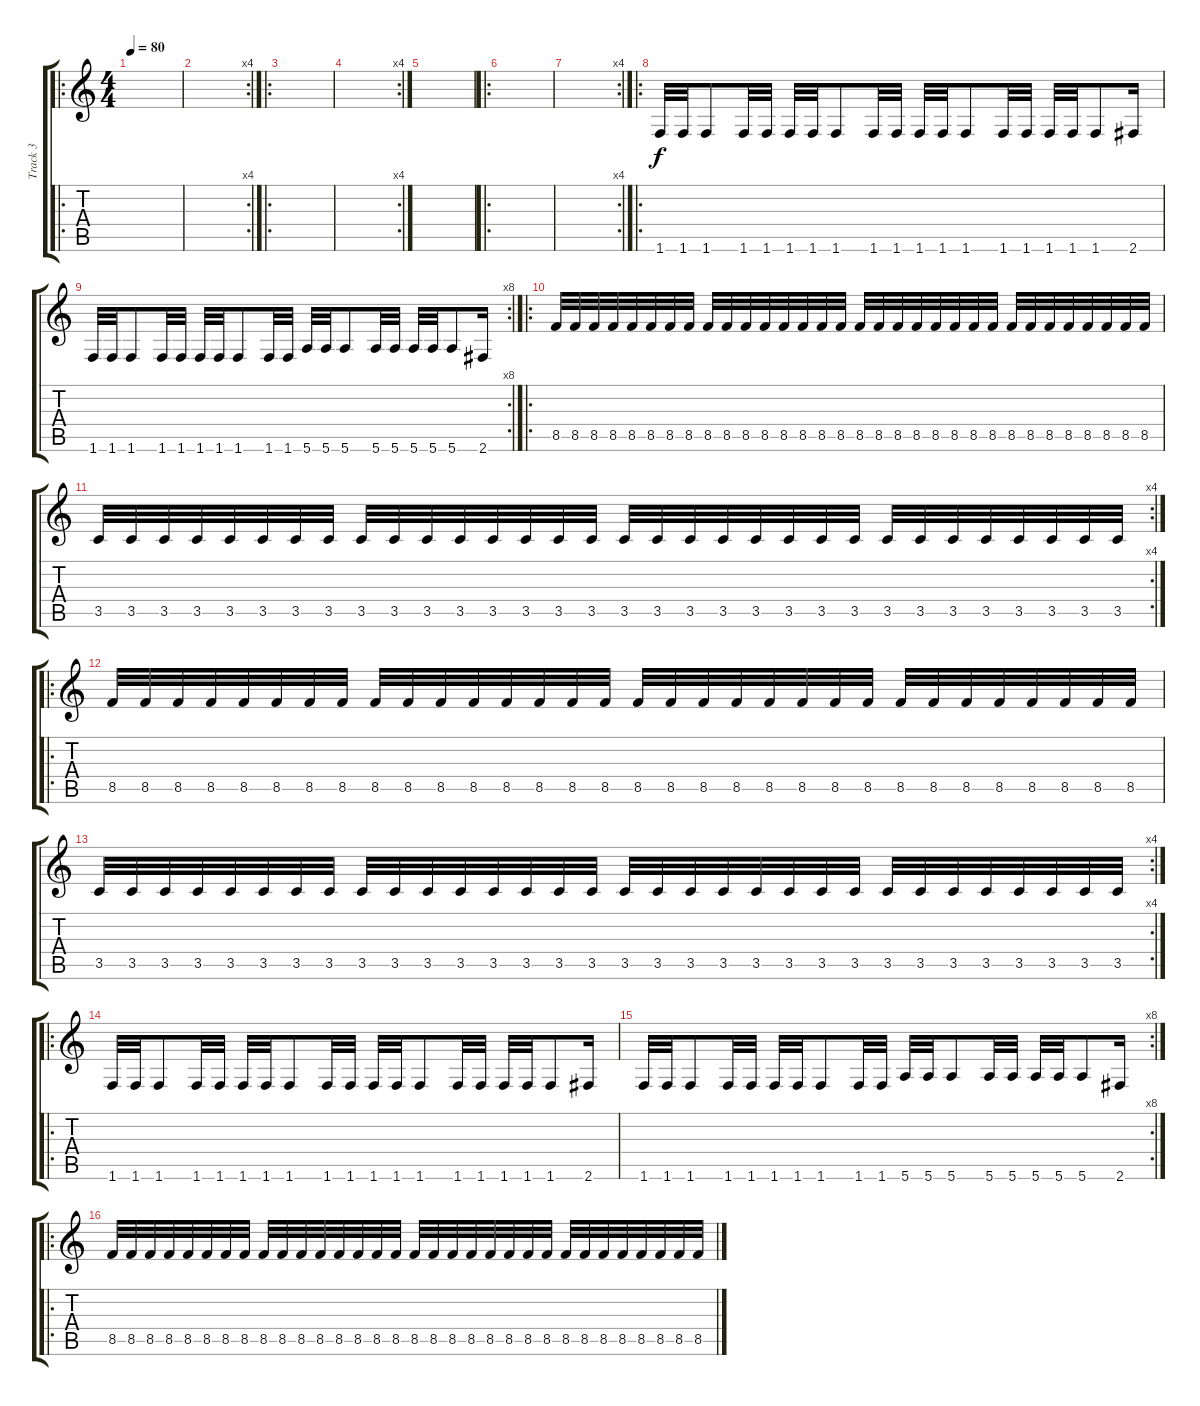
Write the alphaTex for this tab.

\track ("Track 3" "Track 3") {instrument electricbasspick}
\staff {score tabs}
\tuning (E4 B3 G3 D3 A2 E2) {hide}
\ro
\ts (4 4)
\tempo 80
\clef g2
\ks c
|
\rc 4
|
\ro
|
\rc 4
|
|
\ro
|
\rc 4
|
\ro
1.6.32 1.6.32 1.6.8 1.6.32 1.6.32 1.6.32 1.6.32 1.6.8 1.6.32 1.6.32 1.6.32 1.6.32 1.6.8 1.6.32 1.6.32 1.6.32 1.6.32 1.6.8 2.6.16 |
\rc 8
1.6.32 1.6.32 1.6.8 1.6.32 1.6.32 1.6.32 1.6.32 1.6.8 1.6.32 1.6.32 5.6.32 5.6.32 5.6.8 5.6.32 5.6.32 5.6.32 5.6.32 5.6.8 2.6.16 |
\ro
8.5.32 8.5.32 8.5.32 8.5.32 8.5.32 8.5.32 8.5.32 8.5.32 8.5.32 8.5.32 8.5.32 8.5.32 8.5.32 8.5.32 8.5.32 8.5.32 8.5.32 8.5.32 8.5.32 8.5.32 8.5.32 8.5.32 8.5.32 8.5.32 8.5.32 8.5.32 8.5.32 8.5.32 8.5.32 8.5.32 8.5.32 8.5.32 |
\rc 4
3.5.32 3.5.32 3.5.32 3.5.32 3.5.32 3.5.32 3.5.32 3.5.32 3.5.32 3.5.32 3.5.32 3.5.32 3.5.32 3.5.32 3.5.32 3.5.32 3.5.32 3.5.32 3.5.32 3.5.32 3.5.32 3.5.32 3.5.32 3.5.32 3.5.32 3.5.32 3.5.32 3.5.32 3.5.32 3.5.32 3.5.32 3.5.32 |
\ro
8.5.32 8.5.32 8.5.32 8.5.32 8.5.32 8.5.32 8.5.32 8.5.32 8.5.32 8.5.32 8.5.32 8.5.32 8.5.32 8.5.32 8.5.32 8.5.32 8.5.32 8.5.32 8.5.32 8.5.32 8.5.32 8.5.32 8.5.32 8.5.32 8.5.32 8.5.32 8.5.32 8.5.32 8.5.32 8.5.32 8.5.32 8.5.32 |
\rc 4
3.5.32 3.5.32 3.5.32 3.5.32 3.5.32 3.5.32 3.5.32 3.5.32 3.5.32 3.5.32 3.5.32 3.5.32 3.5.32 3.5.32 3.5.32 3.5.32 3.5.32 3.5.32 3.5.32 3.5.32 3.5.32 3.5.32 3.5.32 3.5.32 3.5.32 3.5.32 3.5.32 3.5.32 3.5.32 3.5.32 3.5.32 3.5.32 |
\ro
1.6.32 1.6.32 1.6.8 1.6.32 1.6.32 1.6.32 1.6.32 1.6.8 1.6.32 1.6.32 1.6.32 1.6.32 1.6.8 1.6.32 1.6.32 1.6.32 1.6.32 1.6.8 2.6.16 |
\rc 8
1.6.32 1.6.32 1.6.8 1.6.32 1.6.32 1.6.32 1.6.32 1.6.8 1.6.32 1.6.32 5.6.32 5.6.32 5.6.8 5.6.32 5.6.32 5.6.32 5.6.32 5.6.8 2.6.16 |
\ro
8.5.32 8.5.32 8.5.32 8.5.32 8.5.32 8.5.32 8.5.32 8.5.32 8.5.32 8.5.32 8.5.32 8.5.32 8.5.32 8.5.32 8.5.32 8.5.32 8.5.32 8.5.32 8.5.32 8.5.32 8.5.32 8.5.32 8.5.32 8.5.32 8.5.32 8.5.32 8.5.32 8.5.32 8.5.32 8.5.32 8.5.32 8.5.32
